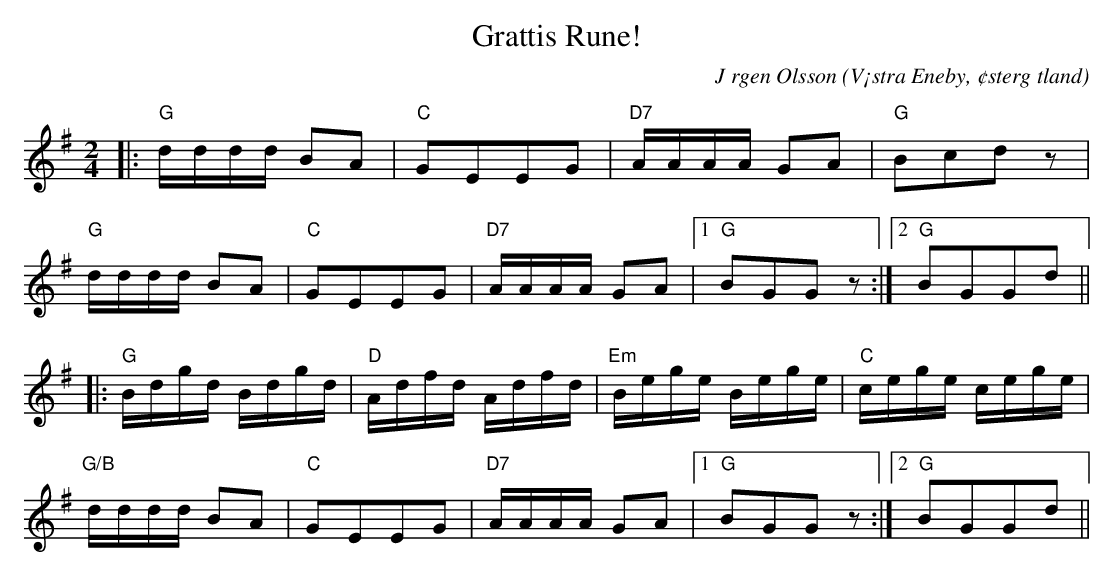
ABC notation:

X:1
T:Grattis Rune!
C:J rgen Olsson
O:V¡stra Eneby, ¢sterg tland
Q:115
M:2/4
L:1/8
K:G
|:"G"d/2d/2d/2d/2 BA|"C"GEEG|"D7"A/2A/2A/2A/2 GA|"G"Bcd z|
"G"d/2d/2d/2d/2 BA|"C"GEEG|"D7"A/2A/2A/2A/2 GA|1"G"BGG z :|2"G"BGGd ||
|:"G"B/2d/2g/2d/2 B/2d/2g/2d/2|"D"A/2d/2f/2d/2 A/2d/2f/2d/2|"Em"B/2e/2g/2e/2 B/2e/2g/2e/2|"C"c/2e/2g/2e/2 c/2e/2g/2e/2|
"G/B"d/2d/2d/2d/2 BA|"C"GEEG|"D7"A/2A/2A/2A/2 GA|1"G"BGG z :|2"G"BGGd ||
